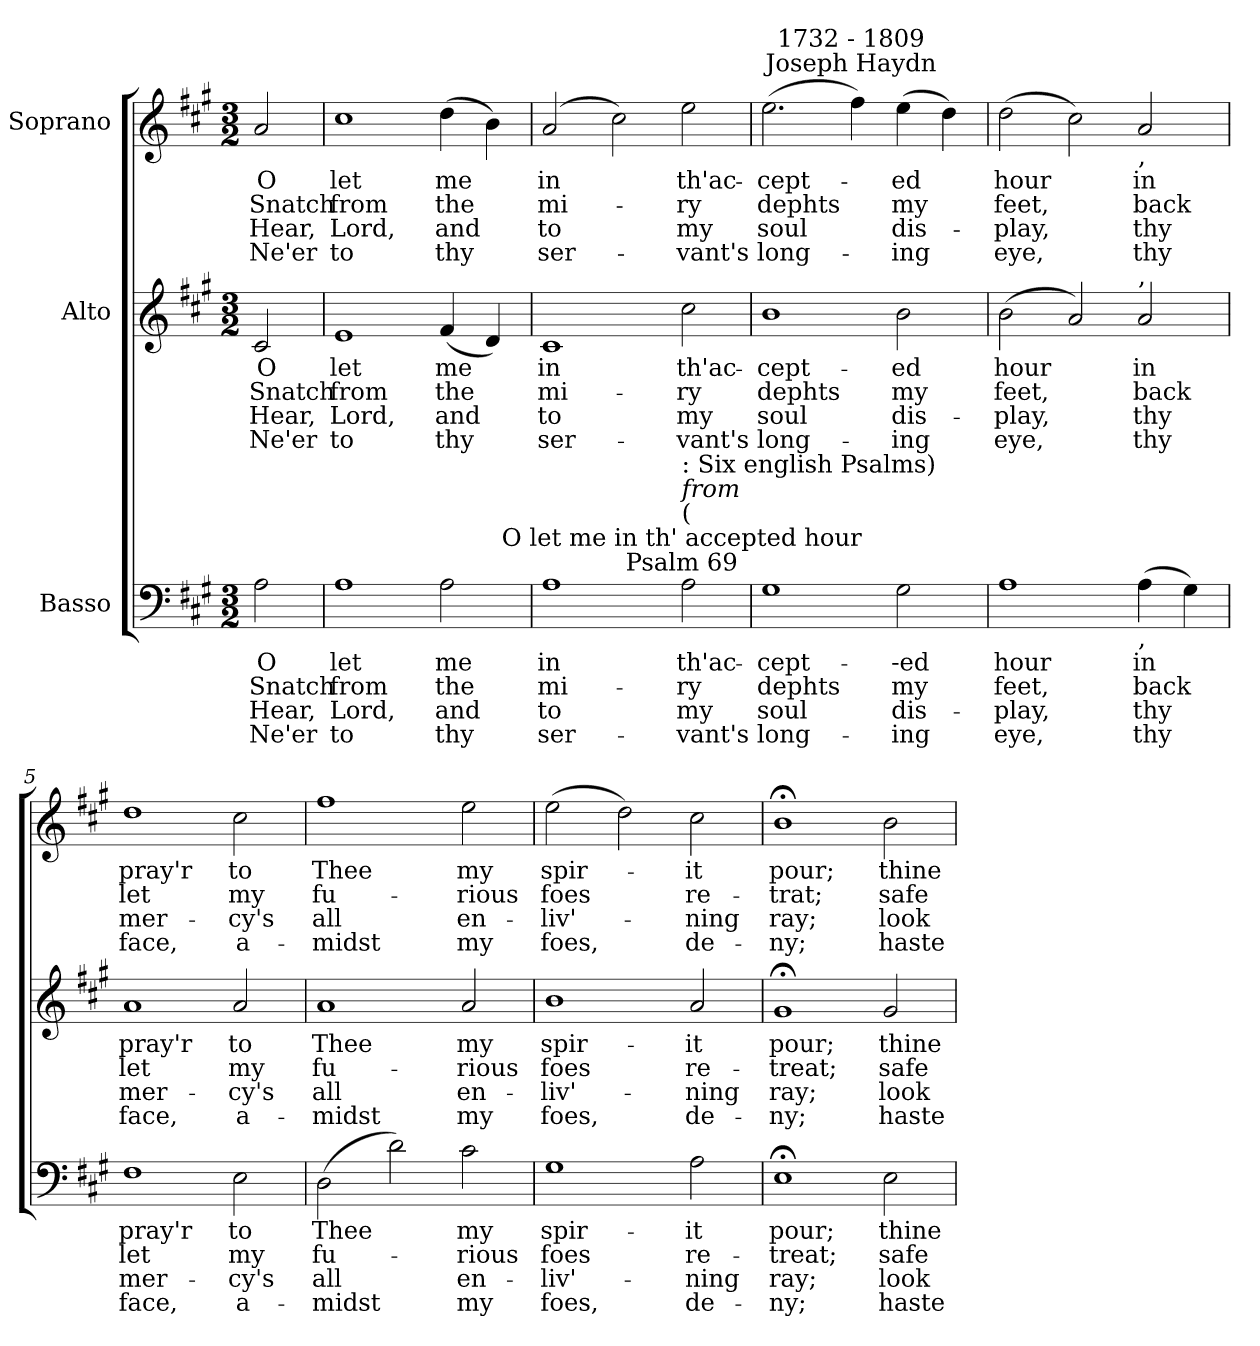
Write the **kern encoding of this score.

**kern	**text	**text	**text	**text	**kern	**text	**text	**text	**text	**kern	**text	**text	**text	**text
*part3	*part3	*part3	*part3	*part3	*part2	*part2	*part2	*part2	*part2	*part1	*part1	*part1	*part1	*part1
*staff3	*staff3	*staff3	*staff3	*staff3	*staff2	*staff2	*staff2	*staff2	*staff2	*staff1	*staff1	*staff1	*staff1	*staff1
*I"Basso	*	*	*	*	*I"Alto	*	*	*	*	*I"Soprano	*	*	*	*
*clefF4	*	*	*	*	*clefG2	*	*	*	*	*clefG2	*	*	*	*
*k[f#c#g#]	*	*	*	*	*k[f#c#g#]	*	*	*	*	*k[f#c#g#]	*	*	*	*
*A:	*	*	*	*	*A:	*	*	*	*	*A:	*	*	*	*
*M3/2	*	*	*	*	*M3/2	*	*	*	*	*M3/2	*	*	*	*
=	=	=	=	=	=	=	=	=	=	=	=	=	=	=
!	!LO:LY:b	!LO:LY:b	!LO:LY:b	!LO:LY:b	!	!LO:LY:b	!LO:LY:b	!LO:LY:b	!LO:LY:b	!	!LO:LY:b	!LO:LY:b	!LO:LY:b	!LO:LY:b
2A	O	Snatch	Hear,	Ne'er	2c#	O	Snatch	Hear,	Ne'er	2a	O	Snatch	Hear,	Ne'er
=1	=1	=1	=1	=1	=1	=1	=1	=1	=1	=1	=1	=1	=1	=1
!	!LO:LY:b	!LO:LY:b	!LO:LY:b	!LO:LY:b	!	!LO:LY:b	!LO:LY:b	!LO:LY:b	!LO:LY:b	!	!LO:LY:b	!LO:LY:b	!LO:LY:b	!LO:LY:b
1A	let	from	Lord,	to	1e	let	from	Lord,	to	1cc#	let	from	Lord,	to
!	!LO:LY:b	!LO:LY:b	!LO:LY:b	!LO:LY:b	!	!LO:LY:b	!LO:LY:b	!LO:LY:b	!LO:LY:b	!	!LO:LY:b	!LO:LY:b	!LO:LY:b	!LO:LY:b
2A	me	the	and	thy	(<4f#	me	the	and	thy	(>4dd	me	the	and	thy
.	.	.	.	.	4d)	.	.	.	.	4b)	.	.	.	.
=2	=2	=2	=2	=2	=2	=2	=2	=2	=2	=2	=2	=2	=2	=2
!	!LO:LY:b	!LO:LY:b	!LO:LY:b	!LO:LY:b	!	!LO:LY:b	!LO:LY:b	!LO:LY:b	!LO:LY:b	!	!LO:LY:b	!LO:LY:b	!LO:LY:b	!LO:LY:b
1A	in	mi-	-to	ser-	1c#	in	mi-	-to	ser-	(>2a	in	mi-	-to	ser-
.	.	.	.	.	.	.	.	.	.	2cc#)	.	.	.	.
!LO:TX:a:cj:t=Psalm 69	!	!	!	!	!	!	!	!	!	!	!	!	!	!
!LO:TX:a:cj:t=O let me in th' accepted hour	!	!	!	!	!	!	!	!	!	!	!	!	!	!
!LO:TX:a:t=(	!	!	!	!	!	!	!	!	!	!	!	!	!	!
!LO:TX:a:i:t=from	!	!	!	!	!	!	!	!	!	!	!	!	!	!
!LO:TX:a:t=&colon; Six english Psalms)	!	!	!	!	!	!	!	!	!	!	!	!	!	!
!	!LO:LY:b	!LO:LY:b	!LO:LY:b	!LO:LY:b	!	!LO:LY:b	!LO:LY:b	!LO:LY:b	!LO:LY:b	!	!LO:LY:b	!LO:LY:b	!LO:LY:b	!LO:LY:b
2A	-th'ac-	-ry	my	vant's	2cc#	-th'ac-	-ry	my	vant's	2ee	-th'ac-	-ry	my	vant's
=3	=3	=3	=3	=3	=3	=3	=3	=3	=3	=3	=3	=3	=3	=3
!	!LO:LY:b	!LO:LY:b	!LO:LY:b	!LO:LY:b	!	!LO:LY:b	!LO:LY:b	!LO:LY:b	!LO:LY:b	!	!LO:LY:b	!LO:LY:b	!LO:LY:b	!LO:LY:b
1G#	cept-	-dephts	soul	long-	1b	cept-	-dephts	soul	long-	(>2.ee	cept-	-dephts	soul	long-
!	!	!	!	!	!	!	!	!	!	!LO:TX:a:cj:t=Joseph Haydn	!	!	!	!
!	!	!	!	!	!	!	!	!	!	!LO:TX:a:cj:t=1732 - 1809	!	!	!	!
.	.	.	.	.	.	.	.	.	.	4ff#)	.	.	.	.
!	!LO:LY:b	!LO:LY:b	!LO:LY:b	!LO:LY:b	!	!LO:LY:b	!LO:LY:b	!LO:LY:b	!LO:LY:b	!	!LO:LY:b	!LO:LY:b	!LO:LY:b	!LO:LY:b
2G#	--ed	my	dis-	-ing	2b	-ed	my	dis-	-ing	(>4ee	-ed	my	dis-	-ing
.	.	.	.	.	.	.	.	.	.	4dd)	.	.	.	.
!!LO:LB:g=z
=4	=4	=4	=4	=4	=4	=4	=4	=4	=4	=4	=4	=4	=4	=4
!	!LO:LY:b	!LO:LY:b	!LO:LY:b	!LO:LY:b	!	!LO:LY:b	!LO:LY:b	!LO:LY:b	!LO:LY:b	!	!LO:LY:b	!LO:LY:b	!LO:LY:b	!LO:LY:b
1A	hour	feet,	play,	eye,	(<2b	hour	feet,	play,	eye,	(>2dd	hour	feet,	play,	eye,
.	.	.	.	.	2a)	.	.	.	.	2cc#)	.	.	.	.
!	!	!	!	!	!	!	!	!	!	!LO:TX:b:t=,	!	!	!	!
!	!	!	!	!	!LO:TX:a:t=,	!	!	!	!	!	!	!	!	!
!LO:TX:b:t=,	!	!	!	!	!	!	!	!	!	!	!	!	!	!
!	!LO:LY:b	!LO:LY:b	!LO:LY:b	!LO:LY:b	!	!LO:LY:b	!LO:LY:b	!LO:LY:b	!LO:LY:b	!	!LO:LY:b	!LO:LY:b	!LO:LY:b	!LO:LY:b
(>4A	in	back	thy	thy	2a	in	back	thy	thy	2a	in	back	thy	thy
4G#)	.	.	.	.	.	.	.	.	.	.	.	.	.	.
=5	=5	=5	=5	=5	=5	=5	=5	=5	=5	=5	=5	=5	=5	=5
!	!LO:LY:b	!LO:LY:b	!LO:LY:b	!LO:LY:b	!	!LO:LY:b	!LO:LY:b	!LO:LY:b	!LO:LY:b	!	!LO:LY:b	!LO:LY:b	!LO:LY:b	!LO:LY:b
1F#	pray'r	let	mer-	-face,	1a	pray'r	let	mer-	-face,	1dd	pray'r	let	mer-	-face,
!	!LO:LY:b	!LO:LY:b	!LO:LY:b	!LO:LY:b	!	!LO:LY:b	!LO:LY:b	!LO:LY:b	!LO:LY:b	!	!LO:LY:b	!LO:LY:b	!LO:LY:b	!LO:LY:b
2E	to	my	cy's	a-	2a	to	my	cy's	a-	2cc#	to	my	cy's	a-
=6	=6	=6	=6	=6	=6	=6	=6	=6	=6	=6	=6	=6	=6	=6
!	!LO:LY:b	!LO:LY:b	!LO:LY:b	!LO:LY:b	!	!LO:LY:b	!LO:LY:b	!LO:LY:b	!LO:LY:b	!	!LO:LY:b	!LO:LY:b	!LO:LY:b	!LO:LY:b
(>2D	-Thee	fu-	-all	midst	1a	-Thee	fu-	-all	midst	1ff#	-Thee	fu-	-all	midst
2d)	.	.	.	.	.	.	.	.	.	.	.	.	.	.
!	!LO:LY:b	!LO:LY:b	!LO:LY:b	!LO:LY:b	!	!LO:LY:b	!LO:LY:b	!LO:LY:b	!LO:LY:b	!	!LO:LY:b	!LO:LY:b	!LO:LY:b	!LO:LY:b
2c#	my	rious	en-	-my	2a	my	rious	en-	-my	2ee	my	rious	en-	-my
=7	=7	=7	=7	=7	=7	=7	=7	=7	=7	=7	=7	=7	=7	=7
!	!LO:LY:b	!LO:LY:b	!LO:LY:b	!LO:LY:b	!	!LO:LY:b	!LO:LY:b	!LO:LY:b	!LO:LY:b	!	!LO:LY:b	!LO:LY:b	!LO:LY:b	!LO:LY:b
1G#	spir-	-foes	liv'-	-foes,	1b	spir-	-foes	liv'-	-foes,	(>2ee	spir-	-foes	liv'-	-foes,
.	.	.	.	.	.	.	.	.	.	2dd)	.	.	.	.
!	!LO:LY:b	!LO:LY:b	!LO:LY:b	!LO:LY:b	!	!LO:LY:b	!LO:LY:b	!LO:LY:b	!LO:LY:b	!	!LO:LY:b	!LO:LY:b	!LO:LY:b	!LO:LY:b
2A	it	re-	-ning	de-	2a	it	re-	-ning	de-	2cc#	it	re-	-ning	de-
=8	=8	=8	=8	=8	=8	=8	=8	=8	=8	=8	=8	=8	=8	=8
!	!LO:LY:b	!LO:LY:b	!LO:LY:b	!LO:LY:b	!	!LO:LY:b	!LO:LY:b	!LO:LY:b	!LO:LY:b	!	!LO:LY:b	!LO:LY:b	!LO:LY:b	!LO:LY:b
1E;<	-pour;	treat;	ray;	ny;	1g#;<	-pour;	treat;	ray;	ny;	1b;<	-pour;	trat;	ray;	ny;
!	!LO:LY:b	!LO:LY:b	!LO:LY:b	!LO:LY:b	!	!LO:LY:b	!LO:LY:b	!LO:LY:b	!LO:LY:b	!	!LO:LY:b	!LO:LY:b	!LO:LY:b	!LO:LY:b
2E	thine	safe	look	haste	2g#	thine	safe	look	haste	2b	thine	safe	look	haste
=	=	=	=	=	=	=	=	=	=	=	=	=	=	=
*-	*-	*-	*-	*-	*-	*-	*-	*-	*-	*-	*-	*-	*-	*-
